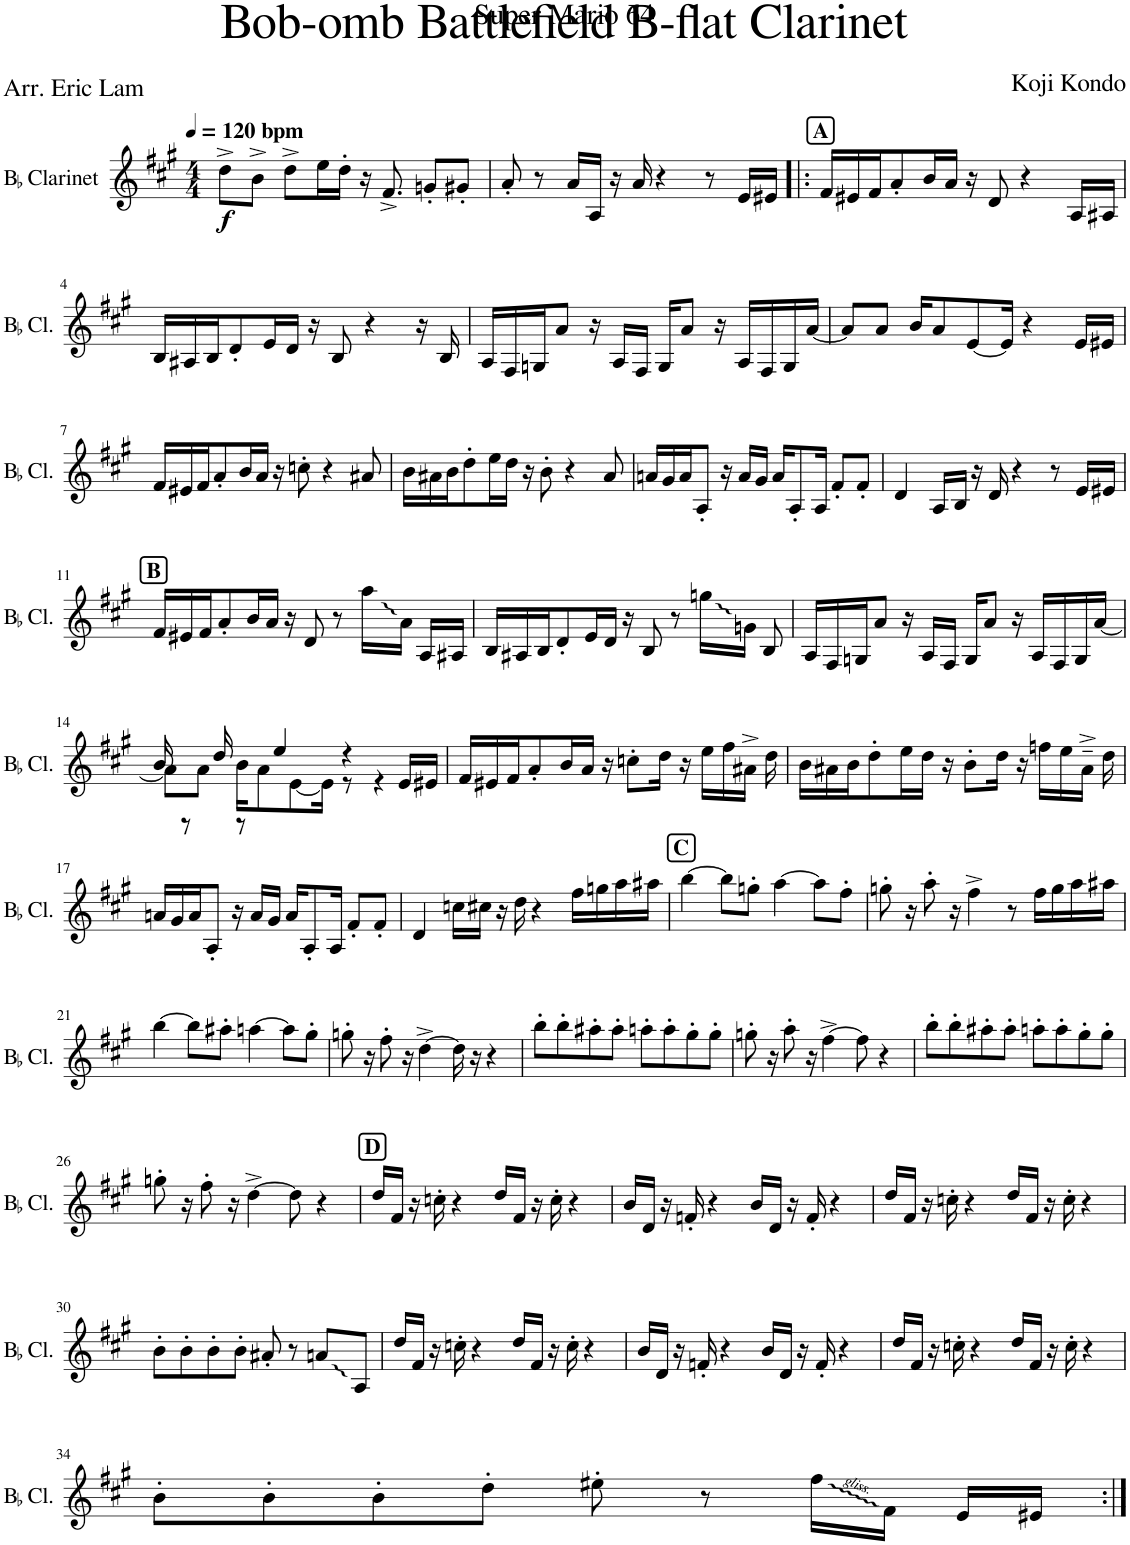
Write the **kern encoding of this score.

**kern	**dynam
*part1	*part1
*staff1	*staff1
*I"BaccidentalFlat Clarinet	*
*I'BaccidentalFlat Cl.	*
*clefG2	*
*Trd1c2	*
*k[f#c#g#]	*
*M4/4	*
*MM120	*
=1	=1
!LO:TX:a:B:t=bpm	!
!	!LO:DY:b
8dd^\L	f
8b^\J	.
8dd^\L	.
16ee\L	.
16dd'\JJ	.
16r	.
8.f#^/	.
8gn'/L	.
8g#X'/J	.
=2	=2
8a'/	.
8r	.
16a/LL	.
16A/JJ	.
16r	.
16a/	.
4r	.
8r	.
16e/LL	.
16e#X/JJ	.
=3!|:	=3!|:
!LO:TX:a:B:t=A	!
16f#/LL	.
16e#X/	.
16f#/J	.
8a'/	.
16b/L	.
16a/JJ	.
16r	.
8d/	.
4r	.
16A/LL	.
16A#X/JJ	.
!!LO:LB:g=z
=4	=4
16B/LL	.
16A#X/	.
16B/J	.
8d'/	.
16e/L	.
16d/JJ	.
16r	.
8B/	.
4r	.
16r	.
16B/	.
=5	=5
16A/LL	.
16F#/	.
16Gn/J	.
8a/J	.
16r	.
16A/LL	.
16F#/JJ	.
16G/KL	.
8a/J	.
16r	.
16A/LL	.
16F#/	.
16G/	.
[16a/JJ	.
=6	=6
8a/L]	.
8a/J	.
16b/KL	.
8a/	.
[8e/	.
16e/Jk]	.
4r	.
16e/LL	.
16e#X/JJ	.
!!LO:LB:g=z
=7	=7
16f#/LL	.
16e#X/	.
16f#/J	.
8a'/	.
16b/L	.
16a/JJ	.
16r	.
8ccn'\	.
4r	.
8a#X/	.
=8	=8
16b\LL	.
16a#X\	.
16b\J	.
8dd'\	.
16ee\L	.
16dd\JJ	.
16r	.
8b'\	.
4r	.
8a#/	.
=9	=9
16an/LL	.
16g#/	.
16a/J	.
8A'/J	.
16r	.
16a/LL	.
16g#/JJ	.
16a/KL	.
8A'/	.
16A/Jk	.
8f#'/L	.
8f#'/J	.
=10	=10
4d/	.
16A/LL	.
16B/JJ	.
16r	.
16d/	.
4r	.
8r	.
16e/LL	.
16e#X/JJ	.
!!LO:LB:g=z
=11	=11
!LO:TX:a:B:t=B	!
16f#/LL	.
16e#X/	.
16f#/J	.
8a'/	.
16b/L	.
16a/JJ	.
16r	.
8d/	.
8r	.
16aa\LL	.
16a\JJ	.
16A/LL	.
16A#X/JJ	.
=12	=12
16B/LL	.
16A#X/	.
16B/J	.
8d'/	.
16e/L	.
16d/JJ	.
16r	.
8B/	.
8r	.
16ggn\LL	.
16gn\JJ	.
8B/	.
=13	=13
16A/LL	.
16F#/	.
16Gn/J	.
8a/J	.
16r	.
16A/LL	.
16F#/JJ	.
16G/KL	.
8a/J	.
16r	.
16A/LL	.
16F#/	.
16G/	.
[16a/JJ	.
!!LO:LB:g=z
=14	=14
*^	*
8a\L]	16b/	.
.	8r	.
8a\J	.	.
.	16dd/	.
16b\KL	8r	.
8a\	.	.
.	4ee/	.
[8e\	.	.
16e\Jk]	.	.
4r	8r	.
.	4r	.
16e/LL	.	.
16e#X/JJ	.	.
*v	*v	*
=15	=15
16f#/LL	.
16e#X/	.
16f#/J	.
8a'/	.
16b/L	.
16a/JJ	.
16r	.
8ccn'\L	.
16dd\Jk	.
16r	.
16ee\LL	.
16ff#\	.
16a#X^\JJ	.
16dd\	.
=16	=16
16b\LL	.
16a#X\	.
16b\J	.
8dd'\	.
16ee\L	.
16dd\JJ	.
16r	.
8b'\L	.
16dd\Jk	.
16r	.
16ffn\LL	.
16ee\	.
16a#~^\JJ	.
16dd\	.
!!LO:LB:g=z
=17	=17
16an/LL	.
16g#/	.
16a/J	.
8A'/J	.
16r	.
16a/LL	.
16g#/JJ	.
16a/KL	.
8A'/	.
16A/Jk	.
8f#'/L	.
8f#'/J	.
=18	=18
4d/	.
16ccn\LL	.
16cc#X\JJ	.
16r	.
16dd\	.
4r	.
16ff#\LL	.
16ggn\	.
16aa\	.
16aa#X\JJ	.
=19	=19
!LO:TX:a:B:t=C	!
[4bb\	.
8bb\L]	.
8ggn'\J	.
[4aa\	.
8aa\L]	.
8ff#'\J	.
=20	=20
8ggn'\	.
16r	.
8aa'\	.
16r	.
4ff#^\	.
8r	.
16ff#\LL	.
16gg\	.
16aa\	.
16aa#X\JJ	.
!!LO:LB:g=z
=21	=21
[4bb\	.
8bb\L]	.
8aa#X'\J	.
[4aan\	.
8aa\L]	.
8gg#'\J	.
=22	=22
8ggn'\	.
16r	.
8ff#'\	.
16r	.
[4dd^\	.
16dd\]	.
16r	.
4r	.
=23	=23
8bb'\L	.
8bb'\	.
8aa#X'\	.
8aa#'\J	.
8aan'\L	.
8aa'\	.
8gg#'\	.
8gg#'\J	.
=24	=24
8ggn'\	.
16r	.
8aa'\	.
16r	.
[4ff#^\	.
8ff#\]	.
4r	.
=25	=25
8bb'\L	.
8bb'\	.
8aa#X'\	.
8aa#'\J	.
8aan'\L	.
8aa'\	.
8gg#'\	.
8gg#'\J	.
!!LO:LB:g=z
=26	=26
8ggn'\	.
16r	.
8ff#'\	.
16r	.
[4dd^\	.
8dd\]	.
4r	.
=27	=27
!LO:TX:a:B:t=D	!
16dd/LL	.
16f#/JJ	.
16r	.
16ccn'\	.
4r	.
16dd/LL	.
16f#/JJ	.
16r	.
16cc'\	.
4r	.
=28	=28
16b/LL	.
16d/JJ	.
16r	.
16fn'/	.
4r	.
16b/LL	.
16d/JJ	.
16r	.
16f'/	.
4r	.
=29	=29
16dd/LL	.
16f#/JJ	.
16r	.
16ccn'\	.
4r	.
16dd/LL	.
16f#/JJ	.
16r	.
16cc'\	.
4r	.
!!LO:LB:g=z
=30	=30
8b'\L	.
8b'\	.
8b'\	.
8b'\J	.
8a#X'/	.
8r	.
8an/L	.
8A/J	.
=31	=31
16dd/LL	.
16f#/JJ	.
16r	.
16ccn'\	.
4r	.
16dd/LL	.
16f#/JJ	.
16r	.
16cc'\	.
4r	.
=32	=32
16b/LL	.
16d/JJ	.
16r	.
16fn'/	.
4r	.
16b/LL	.
16d/JJ	.
16r	.
16f'/	.
4r	.
=33	=33
16dd/LL	.
16f#/JJ	.
16r	.
16ccn'\	.
4r	.
16dd/LL	.
16f#/JJ	.
16r	.
16cc'\	.
4r	.
!!LO:LB:g=z
=34	=34
8b'\L	.
8b'\	.
8b'\	.
8dd'\J	.
8ee#X'\	.
8r	.
16ff#\LL	.
16f#\JJ	.
16e/LL	.
16e#X/JJ	.
=:|!	=:|!
*-	*-
